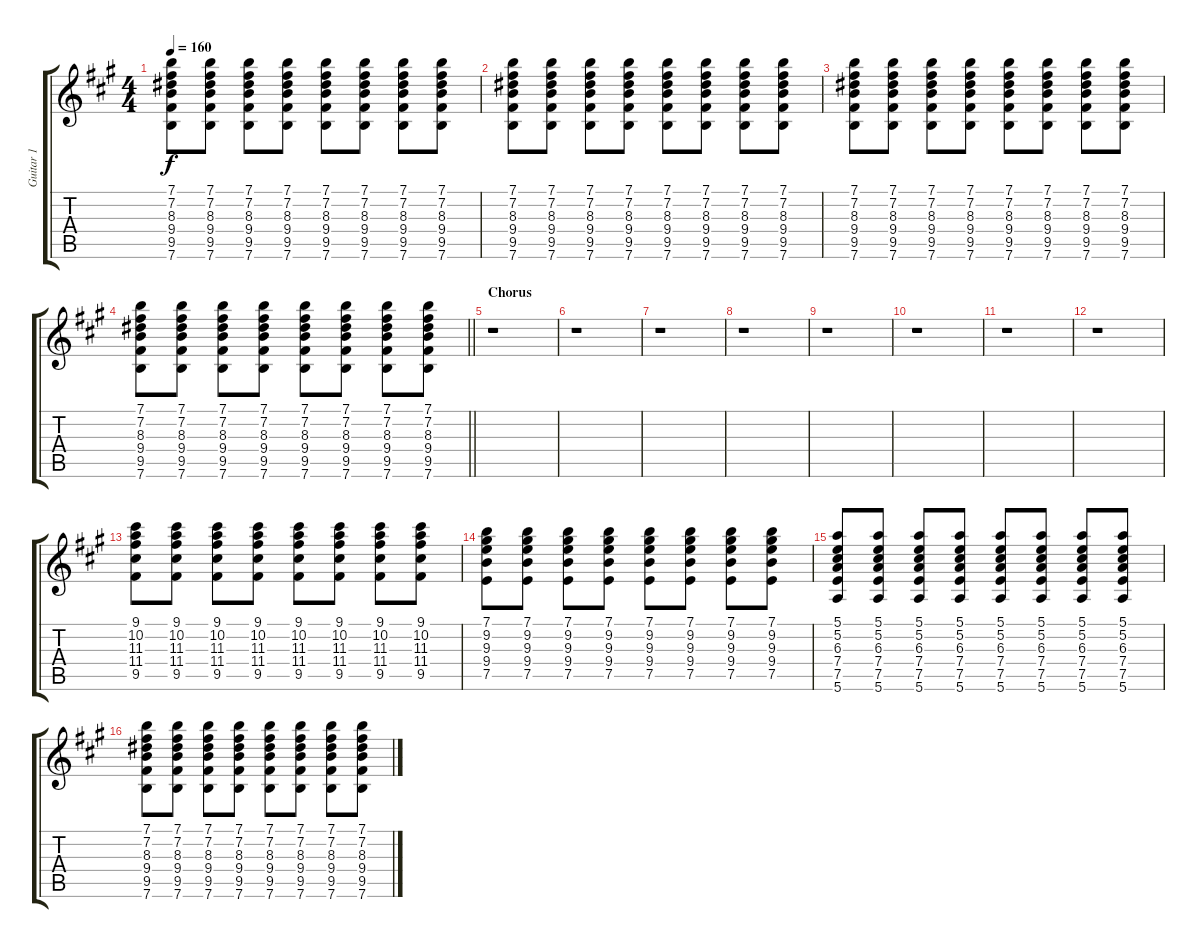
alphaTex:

\track ("Guitar 1" "Guitar 1") {instrument overdrivenguitar}
\staff {score tabs}
\tuning (E4 B3 G3 D3 A2 E2) {hide}
\ts (4 4)
\tempo 160
\clef g2
\ks a
(7.1 7.2 8.3 9.4 9.5 7.6).8{dy f} (7.1 7.2 8.3 9.4 9.5 7.6).8 (7.1 7.2 8.3 9.4 9.5 7.6).8 (7.1 7.2 8.3 9.4 9.5 7.6).8 (7.1 7.2 8.3 9.4 9.5 7.6).8 (7.1 7.2 8.3 9.4 9.5 7.6).8 (7.1 7.2 8.3 9.4 9.5 7.6).8 (7.1 7.2 8.3 9.4 9.5 7.6).8 |
(7.1 7.2 8.3 9.4 9.5 7.6).8 (7.1 7.2 8.3 9.4 9.5 7.6).8 (7.1 7.2 8.3 9.4 9.5 7.6).8 (7.1 7.2 8.3 9.4 9.5 7.6).8 (7.1 7.2 8.3 9.4 9.5 7.6).8 (7.1 7.2 8.3 9.4 9.5 7.6).8 (7.1 7.2 8.3 9.4 9.5 7.6).8 (7.1 7.2 8.3 9.4 9.5 7.6).8 |
(7.1 7.2 8.3 9.4 9.5 7.6).8 (7.1 7.2 8.3 9.4 9.5 7.6).8 (7.1 7.2 8.3 9.4 9.5 7.6).8 (7.1 7.2 8.3 9.4 9.5 7.6).8 (7.1 7.2 8.3 9.4 9.5 7.6).8 (7.1 7.2 8.3 9.4 9.5 7.6).8 (7.1 7.2 8.3 9.4 9.5 7.6).8 (7.1 7.2 8.3 9.4 9.5 7.6).8 |
\barLineRight lightlight
(7.1 7.2 8.3 9.4 9.5 7.6).8 (7.1 7.2 8.3 9.4 9.5 7.6).8 (7.1 7.2 8.3 9.4 9.5 7.6).8 (7.1 7.2 8.3 9.4 9.5 7.6).8 (7.1 7.2 8.3 9.4 9.5 7.6).8 (7.1 7.2 8.3 9.4 9.5 7.6).8 (7.1 7.2 8.3 9.4 9.5 7.6).8 (7.1 7.2 8.3 9.4 9.5 7.6).8 |
\section ("" "Chorus")
r.1 |
r.1 |
r.1 |
r.1 |
r.1 |
r.1 |
r.1 |
r.1 |
(9.1 10.2 11.3 11.4 9.5).8 (9.1 10.2 11.3 11.4 9.5).8 (9.1 10.2 11.3 11.4 9.5).8 (9.1 10.2 11.3 11.4 9.5).8 (9.1 10.2 11.3 11.4 9.5).8 (9.1 10.2 11.3 11.4 9.5).8 (9.1 10.2 11.3 11.4 9.5).8 (9.1 10.2 11.3 11.4 9.5).8 |
(7.1 9.2 9.3 9.4 7.5).8 (7.1 9.2 9.3 9.4 7.5).8 (7.1 9.2 9.3 9.4 7.5).8 (7.1 9.2 9.3 9.4 7.5).8 (7.1 9.2 9.3 9.4 7.5).8 (7.1 9.2 9.3 9.4 7.5).8 (7.1 9.2 9.3 9.4 7.5).8 (7.1 9.2 9.3 9.4 7.5).8 |
(5.1 5.2 6.3 7.4 7.5 5.6).8 (5.1 5.2 6.3 7.4 7.5 5.6).8 (5.1 5.2 6.3 7.4 7.5 5.6).8 (5.1 5.2 6.3 7.4 7.5 5.6).8 (5.1 5.2 6.3 7.4 7.5 5.6).8 (5.1 5.2 6.3 7.4 7.5 5.6).8 (5.1 5.2 6.3 7.4 7.5 5.6).8 (5.1 5.2 6.3 7.4 7.5 5.6).8 |
(7.1 7.2 8.3 9.4 9.5 7.6).8 (7.1 7.2 8.3 9.4 9.5 7.6).8 (7.1 7.2 8.3 9.4 9.5 7.6).8 (7.1 7.2 8.3 9.4 9.5 7.6).8 (7.1 7.2 8.3 9.4 9.5 7.6).8 (7.1 7.2 8.3 9.4 9.5 7.6).8 (7.1 7.2 8.3 9.4 9.5 7.6).8 (7.1 7.2 8.3 9.4 9.5 7.6).8
